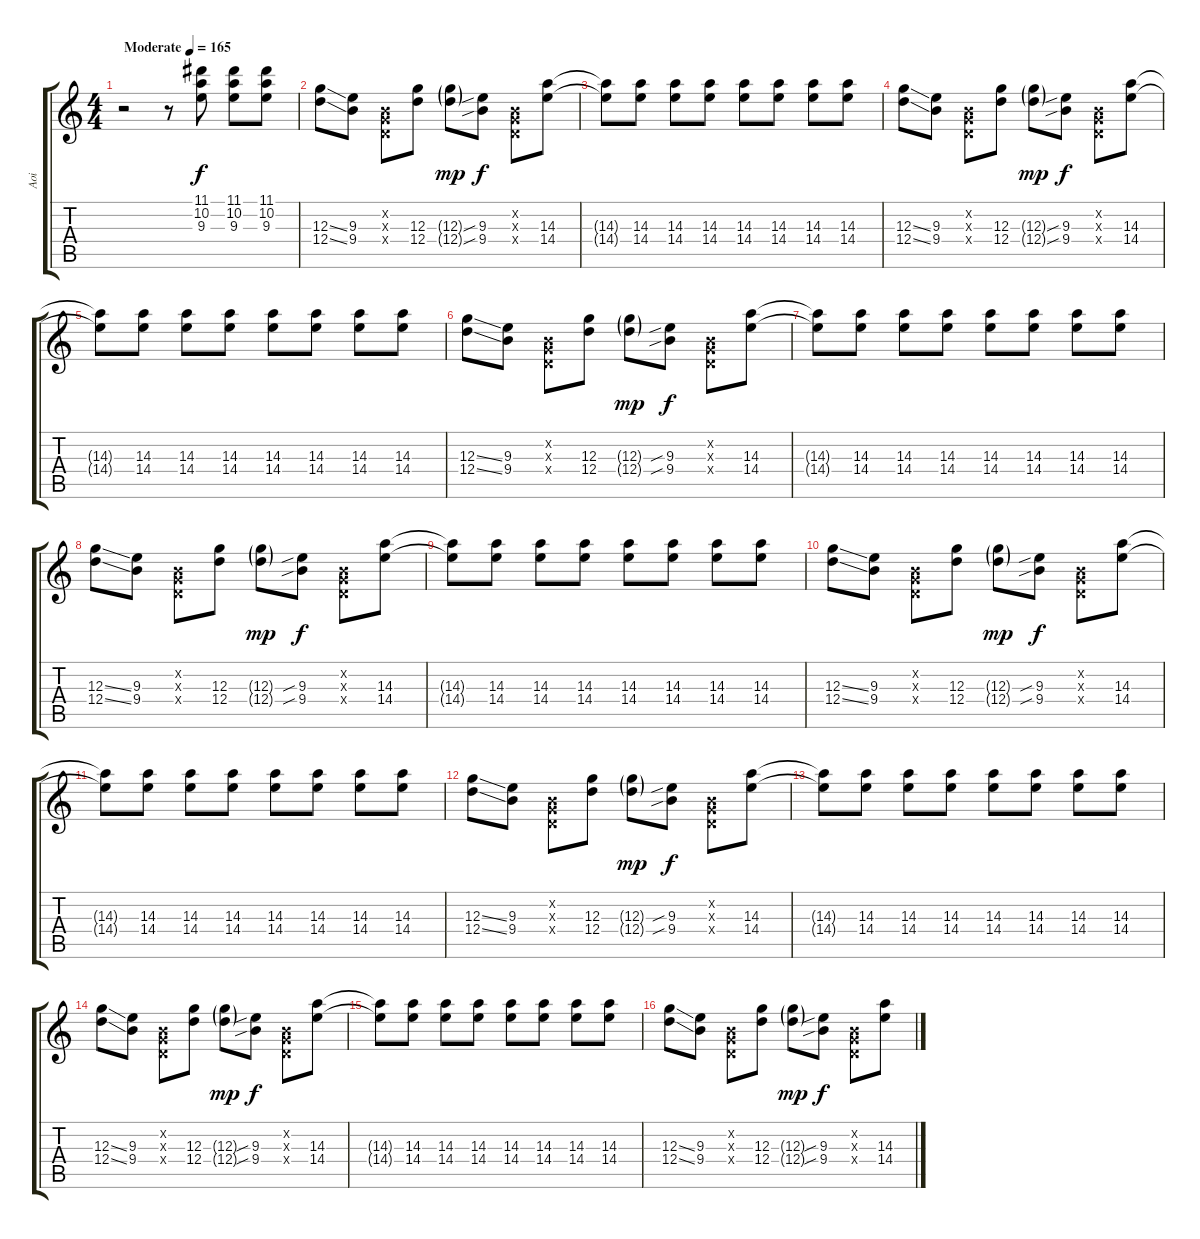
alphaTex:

\track ("Aoi" "Aoi") {instrument distortionguitar}
\staff {score tabs}
\tuning (E4 B3 G3 D3 A2 E2) {hide}
\ts (4 4)
\tempo (165 "Moderate")
\clef g2
\ks c
r.2{dy f instrument distortionguitar} r.8 (11.1 10.2 9.3).8 (11.1 10.2 9.3).8 (11.1 10.2 9.3).8 |
(12.3{ss} 12.4{ss}).8 (9.3 9.4).8 (0.2{x} 0.3{x} 0.4{x}).8 (12.3 12.4).8 (12.3{g} 12.4{g}).8{dy mp} (9.3{sib} 9.4{sib}).8{dy f} (0.2{x} 0.3{x} 0.4{x}).8 (14.3 14.4).8 |
(14.3{t} 14.4{t}).8 (14.3 14.4).8 (14.3 14.4).8 (14.3 14.4).8 (14.3 14.4).8 (14.3 14.4).8 (14.3 14.4).8 (14.3 14.4).8 |
(12.3{ss} 12.4{ss}).8 (9.3 9.4).8 (0.2{x} 0.3{x} 0.4{x}).8 (12.3 12.4).8 (12.3{g} 12.4{g}).8{dy mp} (9.3{sib} 9.4{sib}).8{dy f} (0.2{x} 0.3{x} 0.4{x}).8 (14.3 14.4).8 |
(14.3{t} 14.4{t}).8 (14.3 14.4).8 (14.3 14.4).8 (14.3 14.4).8 (14.3 14.4).8 (14.3 14.4).8 (14.3 14.4).8 (14.3 14.4).8 |
(12.3{ss} 12.4{ss}).8 (9.3 9.4).8 (0.2{x} 0.3{x} 0.4{x}).8 (12.3 12.4).8 (12.3{g} 12.4{g}).8{dy mp} (9.3{sib} 9.4{sib}).8{dy f} (0.2{x} 0.3{x} 0.4{x}).8 (14.3 14.4).8 |
(14.3{t} 14.4{t}).8 (14.3 14.4).8 (14.3 14.4).8 (14.3 14.4).8 (14.3 14.4).8 (14.3 14.4).8 (14.3 14.4).8 (14.3 14.4).8 |
(12.3{ss} 12.4{ss}).8 (9.3 9.4).8 (0.2{x} 0.3{x} 0.4{x}).8 (12.3 12.4).8 (12.3{g} 12.4{g}).8{dy mp} (9.3{sib} 9.4{sib}).8{dy f} (0.2{x} 0.3{x} 0.4{x}).8 (14.3 14.4).8 |
(14.3{t} 14.4{t}).8 (14.3 14.4).8 (14.3 14.4).8 (14.3 14.4).8 (14.3 14.4).8 (14.3 14.4).8 (14.3 14.4).8 (14.3 14.4).8 |
(12.3{ss} 12.4{ss}).8 (9.3 9.4).8 (0.2{x} 0.3{x} 0.4{x}).8 (12.3 12.4).8 (12.3{g} 12.4{g}).8{dy mp} (9.3{sib} 9.4{sib}).8{dy f} (0.2{x} 0.3{x} 0.4{x}).8 (14.3 14.4).8 |
(14.3{t} 14.4{t}).8 (14.3 14.4).8 (14.3 14.4).8 (14.3 14.4).8 (14.3 14.4).8 (14.3 14.4).8 (14.3 14.4).8 (14.3 14.4).8 |
(12.3{ss} 12.4{ss}).8 (9.3 9.4).8 (0.2{x} 0.3{x} 0.4{x}).8 (12.3 12.4).8 (12.3{g} 12.4{g}).8{dy mp} (9.3{sib} 9.4{sib}).8{dy f} (0.2{x} 0.3{x} 0.4{x}).8 (14.3 14.4).8 |
(14.3{t} 14.4{t}).8 (14.3 14.4).8 (14.3 14.4).8 (14.3 14.4).8 (14.3 14.4).8 (14.3 14.4).8 (14.3 14.4).8 (14.3 14.4).8 |
(12.3{ss} 12.4{ss}).8 (9.3 9.4).8 (0.2{x} 0.3{x} 0.4{x}).8 (12.3 12.4).8 (12.3{g} 12.4{g}).8{dy mp} (9.3{sib} 9.4{sib}).8{dy f} (0.2{x} 0.3{x} 0.4{x}).8 (14.3 14.4).8 |
(14.3{t} 14.4{t}).8 (14.3 14.4).8 (14.3 14.4).8 (14.3 14.4).8 (14.3 14.4).8 (14.3 14.4).8 (14.3 14.4).8 (14.3 14.4).8 |
(12.3{ss} 12.4{ss}).8 (9.3 9.4).8 (0.2{x} 0.3{x} 0.4{x}).8 (12.3 12.4).8 (12.3{g} 12.4{g}).8{dy mp} (9.3{sib} 9.4{sib}).8{dy f} (0.2{x} 0.3{x} 0.4{x}).8 (14.3 14.4).8
